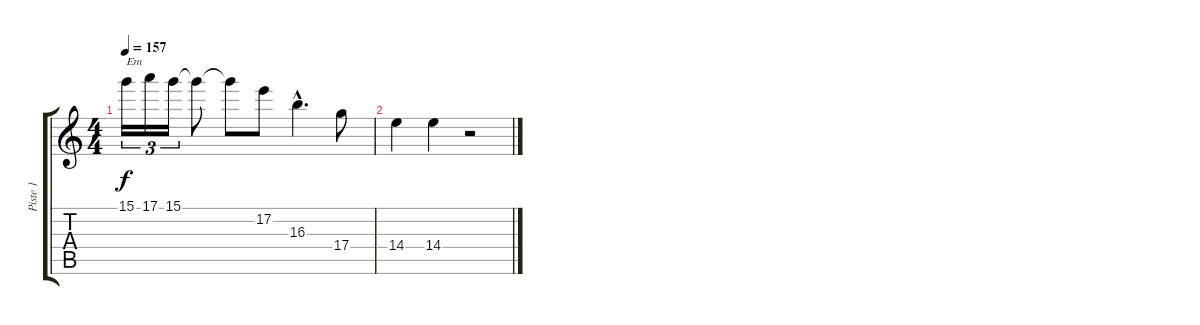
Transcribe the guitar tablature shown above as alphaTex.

\track ("Piste 1" "Piste 1") {instrument acousticguitarnylon}
\staff {score tabs}
\tuning (E4 B3 G3 D3 A2 E2) {hide}
\ts (4 4)
\tempo 157
\clef g2
\ks c
15.1.16{tu (3 2) txt "Em" dy f} 17.1.16{tu (3 2)} 15.1.16{tu (3 2)} 15.1{t}.8 15.1{t}.8 17.2.8 16.3{hac}.4{d} 17.4.8 |
14.4.4 14.4.4 r.2
